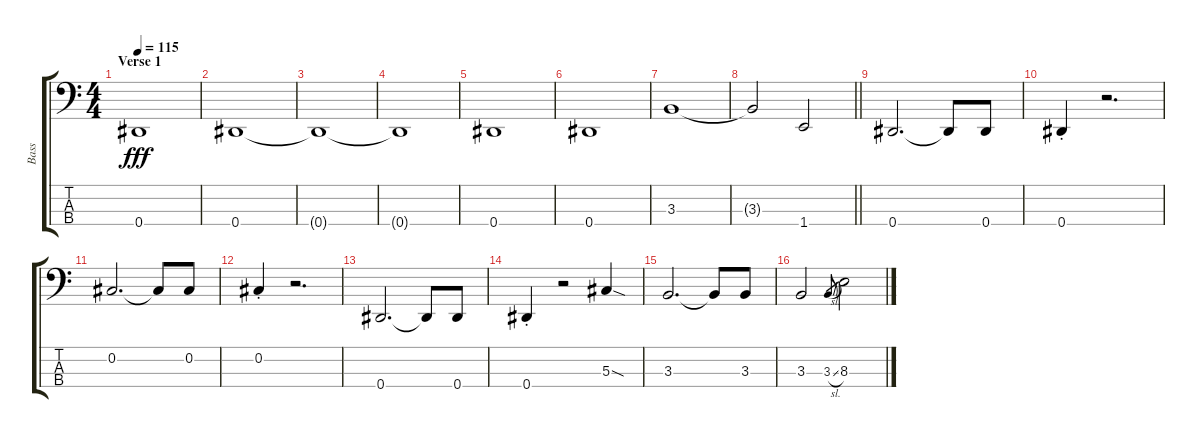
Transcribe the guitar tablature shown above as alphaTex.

\track ("Bass" "Bass") {instrument electricbassfinger}
\staff {score tabs}
\tuning (Gb2 Db2 Ab1 Eb1) {hide}
\ts (4 4)
\section ("" "Verse 1")
\tempo 115
\clef f4
\ks c
0.4.1{dy fff} |
0.4.1 |
0.4{t}.1 |
0.4{t}.1 |
0.4.1 |
0.4.1 |
3.3.1 |
\barLineRight lightlight
3.3{t}.2 1.4.2 |
0.4.2{d} 0.4{t}.8 0.4.8 |
0.4{st}.4 r.2{d} |
0.2.2{d} 0.2{t}.8 0.2.8 |
0.2{st}.4 r.2{d} |
0.4.2{d} 0.4{t}.8 0.4.8 |
0.4{st}.4 r.2 5.3{sod}.4 |
3.3.2{d} 3.3{t}.8 3.3.8 |
3.3.2 3.3{sl}.8{gr} 8.3.2
